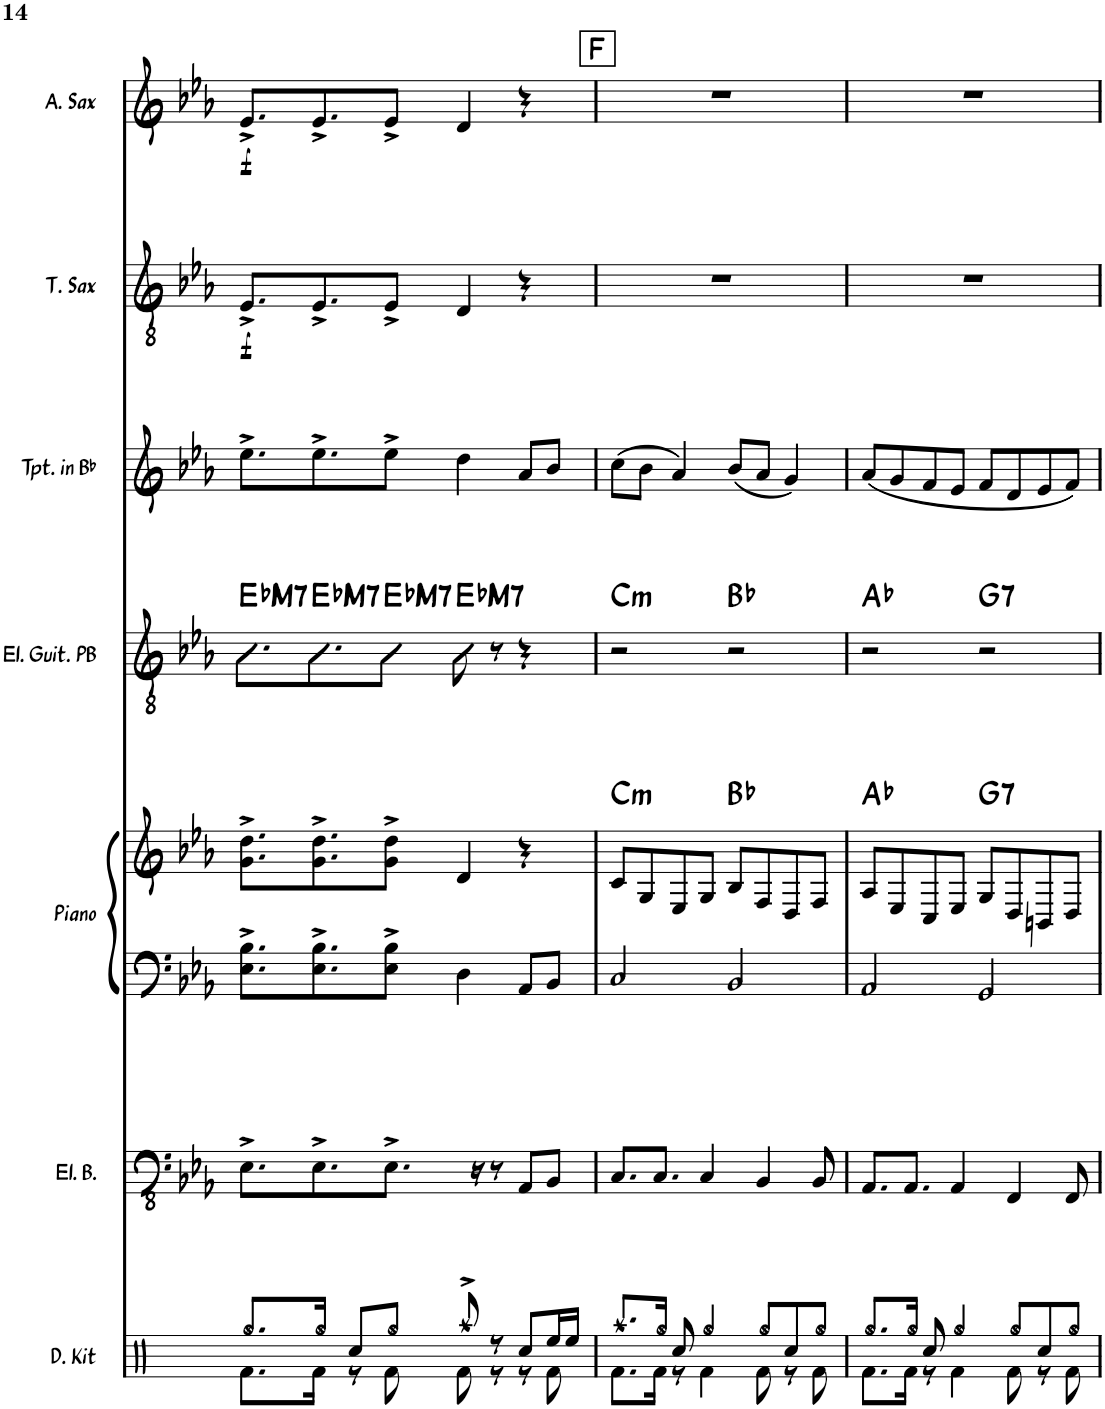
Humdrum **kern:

**kern	**kern	**kern	**kern	**harte	**kern	**harte	**kern	**kern	**dynam	**kern	**dynam
*part7	*part6	*part5	*part5	*part5	*part4	*part4	*part3	*part2	*part2	*part1	*part1
*staff8	*staff7	*staff6	*staff5	*	*staff4	*	*staff3	*staff2	*staff2	*staff1	*staff1
*I"Drum Kit	*I"Electric Bass	*I"Piano	*	*	*I"Electric Guitar Playback	*	*I"Trumpet in Bb	*I"Tenor Sax	*	*I"Alto Sax	*
*I'D. Kit	*I'El. B.	*I'Piano	*	*	*I'El. Guit. PB	*	*I'Tpt. in Bb	*I'T. Sax	*	*I'A. Sax	*
!!LO:PB:g=z
*clefX	*clefFv4	*clefF4	*clefG2	*	*clefGv2	*	*clefG2	*clefGv2	*	*clefG2	*
*	*	*	*	*	*	*	*Trd1c2	*Trd8c14	*	*Trd5c9	*
*k[]	*k[b-e-a-]	*k[b-e-a-]	*k[b-e-a-]	*	*k[b-e-a-]	*	*k[b-e-a-]	*k[b-e-a-]	*	*k[b-e-a-]	*
*M4/4	*M4/4	*M4/4	*M4/4	*	*M4/4	*	*M4/4	*M4/4	*	*M4/4	*
=48	=48	=48	=48	=48	=48	=48	=48	=48	=48	=48	=48
*^	*	*	*	*	*	*	*	*	*	*	*
!	!	!	!	!	!	!	!LO:H:kt=M7	!	!	!LO:DY:b	!	!LO:DY:b
8.Rgg/L	8.Rf\L	8.EE-^\L	8.E-\^ 8.B-\^L	8.g\^ 8.dd\^L	.	8.E-\L	Eb:maj7	8.ee-^\L	8.E-^/L	f	8.e-^/L	f
!	!	!	!	!	!	!	!LO:H:kt=M7	!	!	!	!	!
16Rgg/Jk	16Rf\Jk	8.EE-^\	8.E-\^ 8.B-\^	8.g\^ 8.dd\^	.	8.E-\	Eb:maj7	8.ee-^\	8.E-^/	.	8.e-^/	.
8Rcc/L	8r	.	.	.	.	.	.	.	.	.	.	.
!	!	!	!	!	!	!	!LO:H:kt=M7	!	!	!	!	!
8Rgg/J	8Rf\	8.EE-^\J	8E-\^ 8B-\^J	8g\^ 8dd\^J	.	8E-\J	Eb:maj7	8ee-^\J	8E-^/J	.	8e-^/J	.
!	!	!	!	!	!	!	!LO:H:kt=M7	!	!	!	!	!
8Raa^/	8Rf\	.	4D\	4d/	.	8E-\	Eb:maj7	4dd\	4D/	.	4d/	.
.	.	16r	.	.	.	.	.	.	.	.	.	.
8r	8r	8r	.	.	.	8r	.	.	.	.	.	.
8Rcc/L	8r	8AAA-/L	8AA-/L	4r	.	4r	.	8a-/L	4r	.	4r	.
16Ree/L	8Rf\	8BBB-/J	8BB-/J	.	.	.	.	8b-/J	.	.	.	.
16Ree/JJ	.	.	.	.	.	.	.	.	.	.	.	.
!!LO:REH:place=s1:a:B:rj:fs=14:t=F
=49	=49	=49	=49	=49	=49	=49	=49	=49	=49	=49	=49	=49
!	!	!	!	!	!LO:H:kt=m	!	!LO:H:kt=m	!	!	!	!	!
8.Raa/L	8.Rf\L	8.CC/L	2C/	8c/L	C:min	2r	C:min	(8cc\L	1r	.	1r	.
.	.	.	.	8G/	.	.	.	8b-\J	.	.	.	.
16Rgg/Jk	16Rf\Jk	8.CC/J	.	.	.	.	.	.	.	.	.	.
8Rcc/	8r	.	.	8E-/	.	.	.	4a-/)	.	.	.	.
4Rgg/	4Rf\	4CC/	.	8G/J	.	.	.	.	.	.	.	.
.	.	.	2BB-/	8B-/L	Bb:maj	2r	Bb:maj	(8b-/L	.	.	.	.
8Rgg/L	8Rf\	4BBB-/	.	8F/	.	.	.	8a-/J	.	.	.	.
8Rcc/	8r	.	.	8D/	.	.	.	4g/)	.	.	.	.
8Rgg/J	8Rf\	8BBB-/	.	8F/J	.	.	.	.	.	.	.	.
=50	=50	=50	=50	=50	=50	=50	=50	=50	=50	=50	=50	=50
8.Rgg/L	8.Rf\L	8.AAA-/L	2AA-/	8A-/L	Ab:maj	2r	Ab:maj	(8a-/L	1r	.	1r	.
.	.	.	.	8E-/	.	.	.	8g/	.	.	.	.
16Rgg/Jk	16Rf\Jk	8.AAA-/J	.	.	.	.	.	.	.	.	.	.
8Rcc/	8r	.	.	8C/	.	.	.	8f/	.	.	.	.
4Rgg/	4Rf\	4AAA-/	.	8E-/J	.	.	.	8e-/J	.	.	.	.
!	!	!	!	!	!LO:H:kt=7	!	!LO:H:kt=7	!	!	!	!	!
.	.	.	2GG/	8G/L	G:7	2r	G:7	8f/L	.	.	.	.
8Rgg/L	8Rf\	4FFF/	.	8D/	.	.	.	8d/	.	.	.	.
8Rcc/	8r	.	.	8BBn/	.	.	.	8e-/	.	.	.	.
8Rgg/J	8Rf\	8FFF/	.	8D/J	.	.	.	8f/J)	.	.	.	.
*v	*v	*	*	*	*	*	*	*	*	*	*	*
=	=	=	=	=	=	=	=	=	=	=	=
*-	*-	*-	*-	*-	*-	*-	*-	*-	*-	*-	*-
